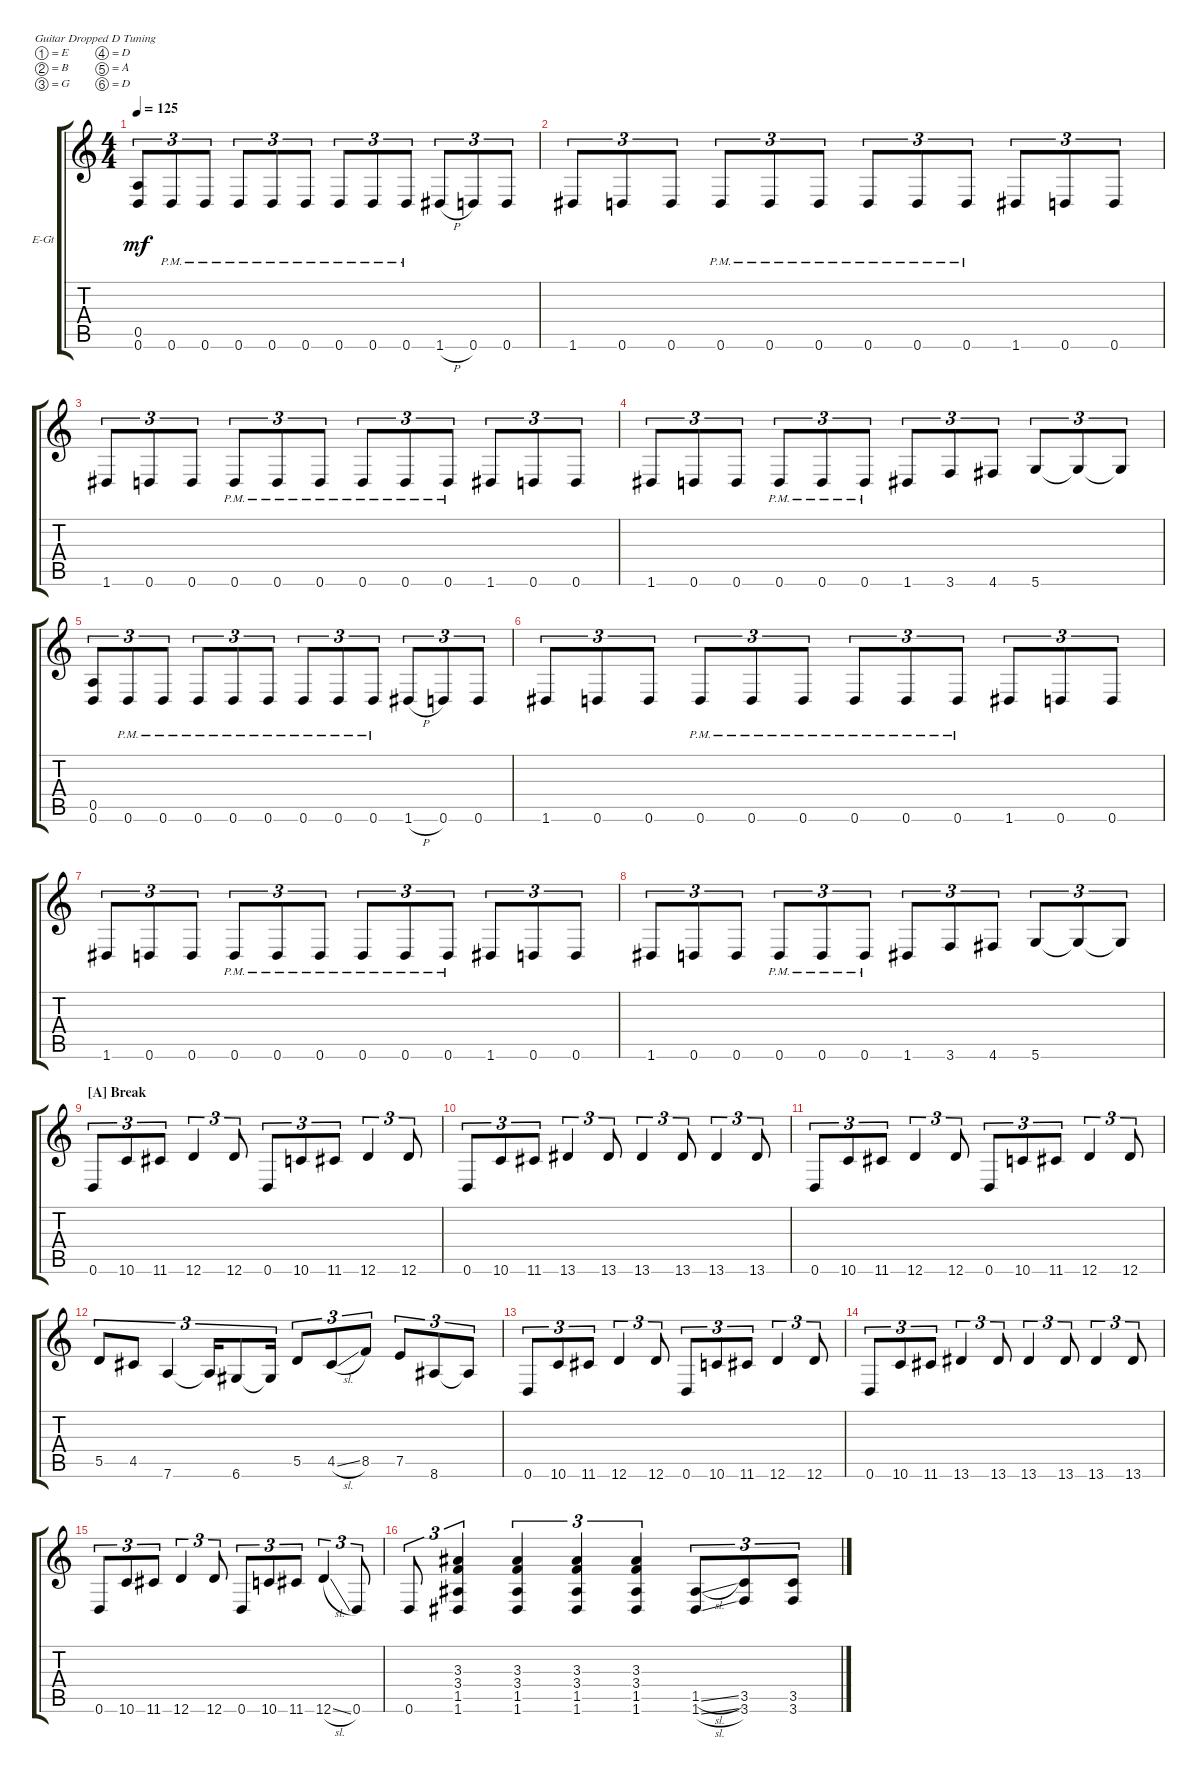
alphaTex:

\defaultSystemsLayout 4
\bracketExtendMode groupsimilarinstruments
\firstSystemTrackNameOrientation horizontal
\otherSystemsTrackNameOrientation horizontal
\track ("Rythem 1" "E-Gt") {instrument distortionguitar}
\staff {score tabs}
\tuning (E4 B3 G3 D3 A2 D2)
\ts (4 4)
\tempo 125
\clef g2
\ks c
(0.6 0.5).8{tu (3 2) dy mf} 0.6{pm}.8{tu (3 2)} 0.6{pm}.8{tu (3 2)} 0.6{pm}.8{tu (3 2)} 0.6{pm}.8{tu (3 2)} 0.6{pm}.8{tu (3 2)} 0.6{pm}.8{tu (3 2)} 0.6{pm}.8{tu (3 2)} 0.6{pm}.8{tu (3 2)} 1.6{h}.8{tu (3 2)} 0.6.8{tu (3 2)} 0.6.8{tu (3 2)} |
1.6.8{tu (3 2)} 0.6.8{tu (3 2)} 0.6.8{tu (3 2)} 0.6{pm}.8{tu (3 2)} 0.6{pm}.8{tu (3 2)} 0.6{pm}.8{tu (3 2)} 0.6{pm}.8{tu (3 2)} 0.6{pm}.8{tu (3 2)} 0.6{pm}.8{tu (3 2)} 1.6.8{tu (3 2)} 0.6.8{tu (3 2)} 0.6.8{tu (3 2)} |
1.6.8{tu (3 2)} 0.6.8{tu (3 2)} 0.6.8{tu (3 2)} 0.6{pm}.8{tu (3 2)} 0.6{pm}.8{tu (3 2)} 0.6{pm}.8{tu (3 2)} 0.6{pm}.8{tu (3 2)} 0.6{pm}.8{tu (3 2)} 0.6{pm}.8{tu (3 2)} 1.6.8{tu (3 2)} 0.6.8{tu (3 2)} 0.6.8{tu (3 2)} |
1.6.8{tu (3 2)} 0.6.8{tu (3 2)} 0.6.8{tu (3 2)} 0.6{pm}.8{tu (3 2)} 0.6{pm}.8{tu (3 2)} 0.6{pm}.8{tu (3 2)} 1.6.8{tu (3 2)} 3.6.8{tu (3 2)} 4.6.8{tu (3 2)} 5.6.8{tu (3 2)} 5.6{t}.8{tu (3 2)} 5.6{t}.8{tu (3 2)} |
(0.6 0.5).8{tu (3 2)} 0.6{pm}.8{tu (3 2)} 0.6{pm}.8{tu (3 2)} 0.6{pm}.8{tu (3 2)} 0.6{pm}.8{tu (3 2)} 0.6{pm}.8{tu (3 2)} 0.6{pm}.8{tu (3 2)} 0.6{pm}.8{tu (3 2)} 0.6{pm}.8{tu (3 2)} 1.6{h}.8{tu (3 2)} 0.6.8{tu (3 2)} 0.6.8{tu (3 2)} |
1.6.8{tu (3 2)} 0.6.8{tu (3 2)} 0.6.8{tu (3 2)} 0.6{pm}.8{tu (3 2)} 0.6{pm}.8{tu (3 2)} 0.6{pm}.8{tu (3 2)} 0.6{pm}.8{tu (3 2)} 0.6{pm}.8{tu (3 2)} 0.6{pm}.8{tu (3 2)} 1.6.8{tu (3 2)} 0.6.8{tu (3 2)} 0.6.8{tu (3 2)} |
1.6.8{tu (3 2)} 0.6.8{tu (3 2)} 0.6.8{tu (3 2)} 0.6{pm}.8{tu (3 2)} 0.6{pm}.8{tu (3 2)} 0.6{pm}.8{tu (3 2)} 0.6{pm}.8{tu (3 2)} 0.6{pm}.8{tu (3 2)} 0.6{pm}.8{tu (3 2)} 1.6.8{tu (3 2)} 0.6.8{tu (3 2)} 0.6.8{tu (3 2)} |
1.6.8{tu (3 2)} 0.6.8{tu (3 2)} 0.6.8{tu (3 2)} 0.6{pm}.8{tu (3 2)} 0.6{pm}.8{tu (3 2)} 0.6{pm}.8{tu (3 2)} 1.6.8{tu (3 2)} 3.6.8{tu (3 2)} 4.6.8{tu (3 2)} 5.6.8{tu (3 2)} 5.6{t}.8{tu (3 2)} 5.6{t}.8{tu (3 2)} |
\section ("A" "Break")
0.6.8{tu (3 2)} 10.6.8{tu (3 2)} 11.6.8{tu (3 2)} 12.6.4{tu (3 2)} 12.6.8{tu (3 2)} 0.6.8{tu (3 2)} 10.6.8{tu (3 2)} 11.6.8{tu (3 2)} 12.6.4{tu (3 2)} 12.6.8{tu (3 2)} |
0.6.8{tu (3 2)} 10.6.8{tu (3 2)} 11.6.8{tu (3 2)} 13.6.4{tu (3 2)} 13.6.8{tu (3 2)} 13.6.4{tu (3 2)} 13.6.8{tu (3 2)} 13.6.4{tu (3 2)} 13.6.8{tu (3 2)} |
0.6.8{tu (3 2)} 10.6.8{tu (3 2)} 11.6.8{tu (3 2)} 12.6.4{tu (3 2)} 12.6.8{tu (3 2)} 0.6.8{tu (3 2)} 10.6.8{tu (3 2)} 11.6.8{tu (3 2)} 12.6.4{tu (3 2)} 12.6.8{tu (3 2)} |
5.5.8{tu (3 2)} 4.5.8{tu (3 2)} 7.6.4{tu (3 2)} 7.6{t}.16{tu (3 2)} 6.6.8{tu (3 2)} 6.6{t}.16{tu (3 2)} 5.5.8{tu (3 2)} 4.5{sl}.8{tu (3 2)} 8.5.8{tu (3 2)} 7.5.8{tu (3 2)} 8.6.8{tu (3 2)} 8.6{t}.8{tu (3 2)} |
0.6.8{tu (3 2)} 10.6.8{tu (3 2)} 11.6.8{tu (3 2)} 12.6.4{tu (3 2)} 12.6.8{tu (3 2)} 0.6.8{tu (3 2)} 10.6.8{tu (3 2)} 11.6.8{tu (3 2)} 12.6.4{tu (3 2)} 12.6.8{tu (3 2)} |
0.6.8{tu (3 2)} 10.6.8{tu (3 2)} 11.6.8{tu (3 2)} 13.6.4{tu (3 2)} 13.6.8{tu (3 2)} 13.6.4{tu (3 2)} 13.6.8{tu (3 2)} 13.6.4{tu (3 2)} 13.6.8{tu (3 2)} |
0.6.8{tu (3 2)} 10.6.8{tu (3 2)} 11.6.8{tu (3 2)} 12.6.4{tu (3 2)} 12.6.8{tu (3 2)} 0.6.8{tu (3 2)} 10.6.8{tu (3 2)} 11.6.8{tu (3 2)} 12.6{sl}.4{tu (3 2)} 0.6.8{tu (3 2)} |
0.6.8{tu (3 2)} (1.6 1.5 3.4 3.3).4{tu (3 2)} (1.6 1.5 3.4 3.3).4{tu (3 2)} (1.6 1.5 3.3 3.4).4{tu (3 2)} (1.6 1.5 3.4 3.3).4{tu (3 2)} (1.6{sl} 1.5{sl}).8{tu (3 2)} (3.6 3.5).8{tu (3 2)} (3.5 3.6).8{tu (3 2)}
